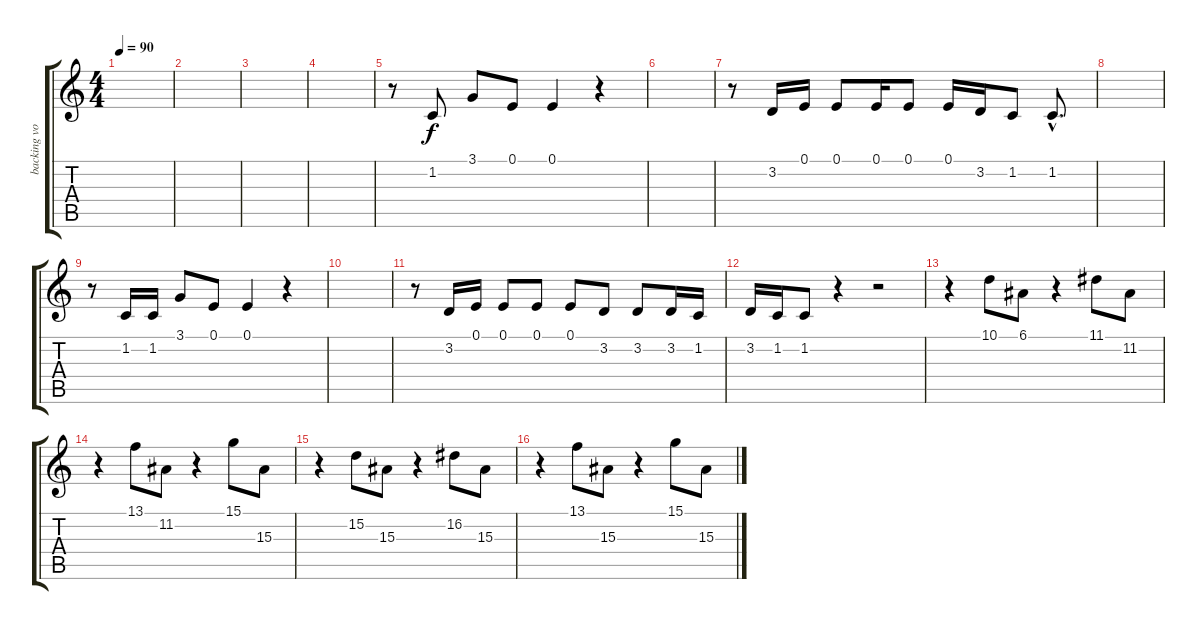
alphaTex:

\track ("backing vocal" "backing vo") {instrument tremolostrings}
\staff {score tabs}
\tuning (E4 B3 G3 D3 A2 E2) {hide}
\ts (4 4)
\tempo 90
\clef g2
\ks c
|
|
|
|
r.8 1.2.8 3.1.8 0.1.8 0.1.4 r.4 |
|
r.8 3.2.16 0.1.16 0.1.8 0.1.16 0.1.8 0.1.16 3.2.16 1.2.8 1.2{hac}.8{d} |
|
r.8 1.2.16 1.2.16 3.1.8 0.1.8 0.1.4 r.4 |
|
r.8 3.2.16 0.1.16 0.1.8 0.1.8 0.1.8 3.2.8 3.2.8 3.2.16 1.2.16 |
3.2.16 1.2.16 1.2.8 r.4 r.2 |
r.4 10.1.8 6.1.8 r.4 11.1.8 11.2.8 |
r.4 13.1.8 11.2.8 r.4 15.1.8 15.3.8 |
r.4 15.2.8 15.3.8 r.4 16.2.8 15.3.8 |
r.4 13.1.8 15.3.8 r.4 15.1.8 15.3.8
